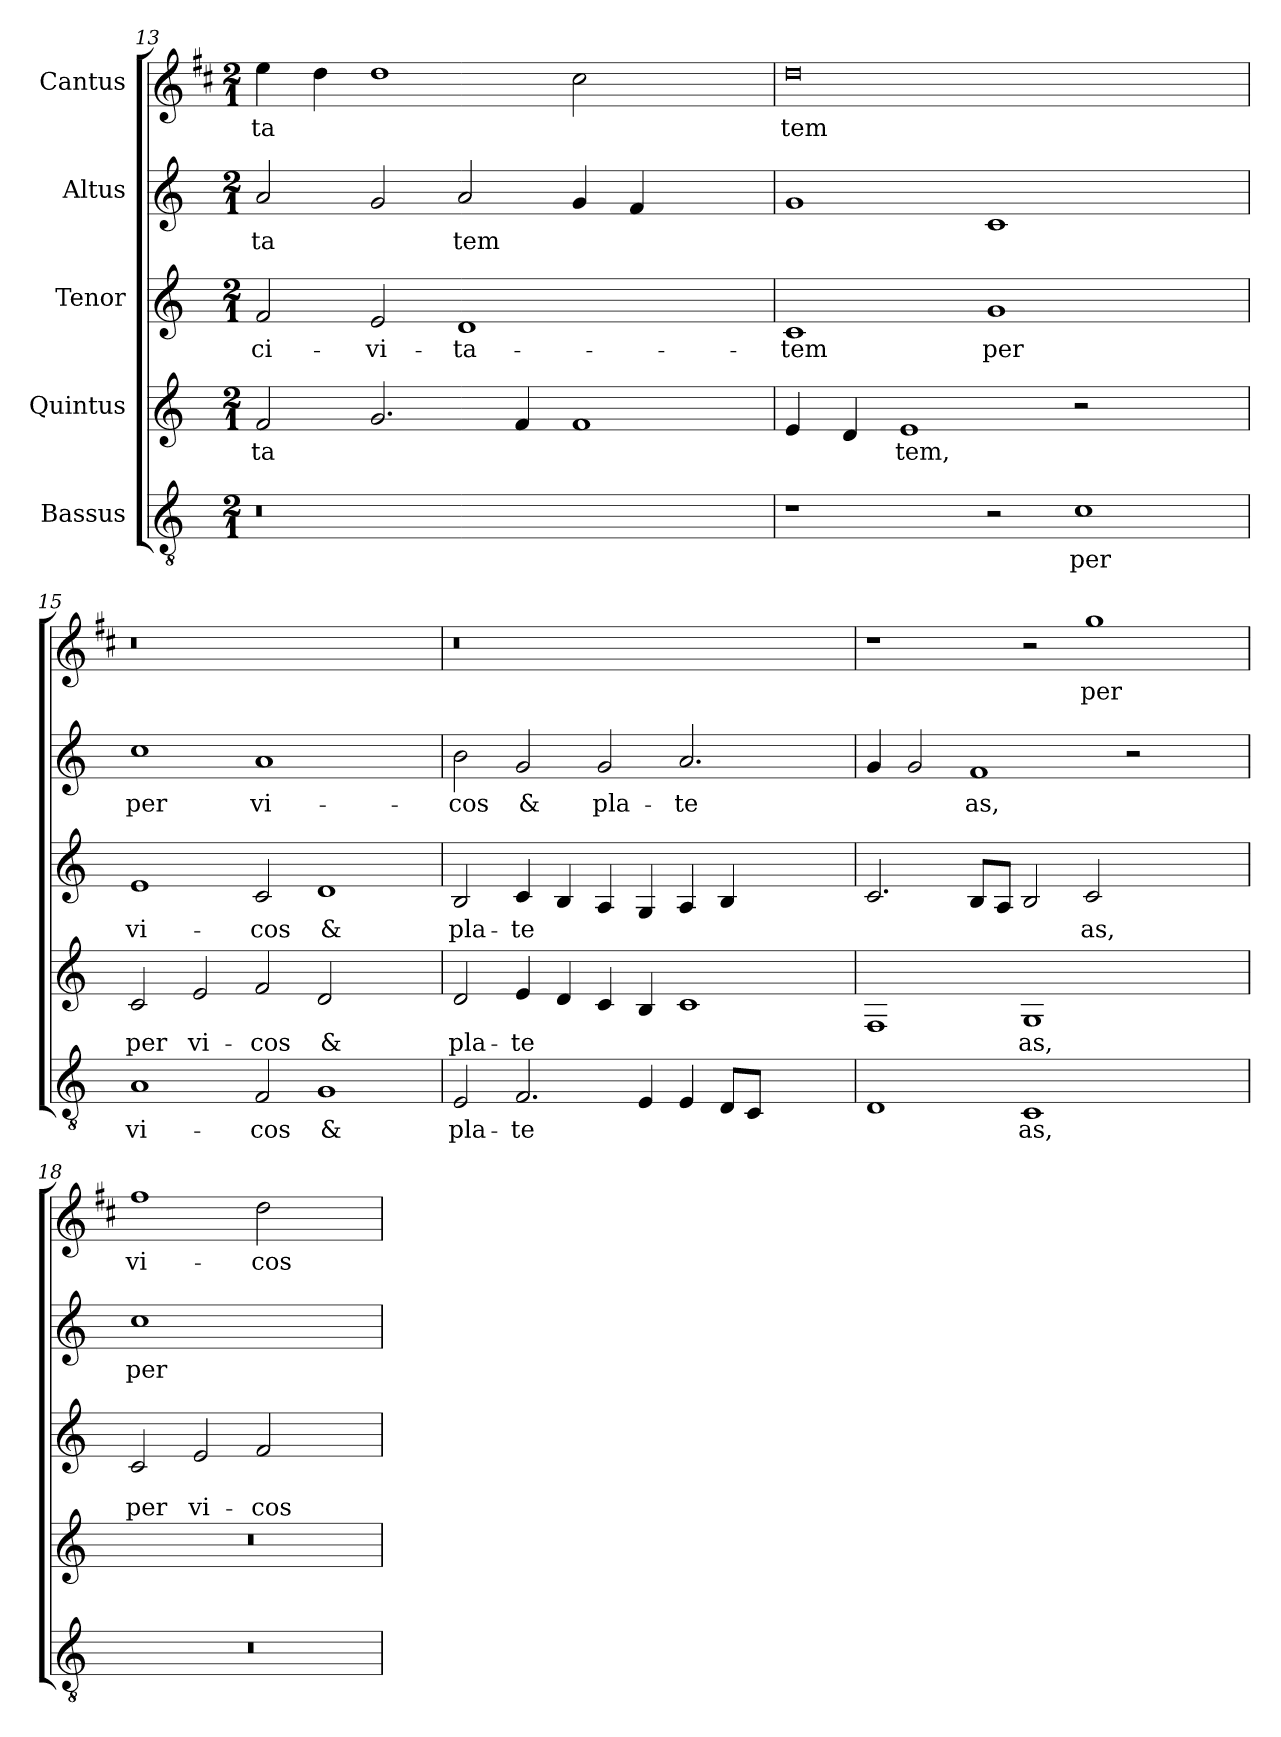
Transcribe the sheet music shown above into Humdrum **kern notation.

**kern	**text	**kern	**text	**kern	**text	**text	**kern	**text	**kern	**text
*part5	*part5	*part4	*part4	*part3	*part3	*part3	*part2	*part2	*part1	*part1
*staff5	*staff5	*staff4	*staff4	*staff3	*staff3	*staff3	*staff2	*staff2	*staff1	*staff1
*I"Bassus	*	*I"Quintus	*	*I"Tenor	*	*	*I"Altus	*	*I"Cantus	*
*clefGv2	*	*clefG2	*	*clefG2	*	*	*clefG2	*	*clefG2	*
*	*	*	*	*	*	*	*	*	*ITrd1c2	*
*k[]	*	*k[]	*	*k[]	*	*	*k[]	*	*k[]	*
*C:	*	*C:	*	*C:	*	*	*C:	*	*C:	*
*M2/1	*	*M2/1	*	*M2/1	*	*	*M2/1	*	*M2/1	*
=13	=13	=13	=13	=13	=13	=13	=13	=13	=13	=13
!	!	!	!LO:LY:b	!	!LO:LY:b	!	!	!LO:LY:b	!	!LO:LY:b
*	*	*	*	*	*	*	*	*	*^	*
0r	.	2f	-ta	2f	ci-	.	2a	-ta	4dd	0ryy	-ta
.	.	.	.	.	.	.	.	.	4cc	.	.
!	!	!	!	!	!LO:LY:b	!	!	!	!	!	!
.	.	2.g	.	2e	-vi-	.	2g	.	1cc	.	.
!	!	!	!	!	!LO:LY:b	!	!	!LO:LY:b	!	!	!
.	.	.	.	1d	-ta-	.	2a	tem	.	.	.
.	.	4f	.	.	.	.	.	.	.	.	.
.	.	1f	.	.	.	.	4g	.	2b	.	.
.	.	.	.	.	.	.	4f	.	.	.	.
2ryy	.	.	.	2ryy	.	.	2ryy	.	2ryy	2ryy	.
=14	=14	=14	=14	=14	=14	=14	=14	=14	=14	=14	=14
!	!	!	!	!	!LO:LY:b	!	!	!	!	!	!LO:LY:b
1r	.	4e	.	1c	-tem	.	1g	.	0cc	1ryy	tem
.	.	4d	.	.	.	.	.	.	.	.	.
!	!	!	!LO:LY:b	!	!	!	!	!	!	!	!
.	.	1e	tem,	.	.	.	.	.	.	.	.
!	!	!	!	!	!LO:LY:b	!	!	!	!	!	!
2r	.	.	.	1g	per	.	1c	.	.	2ryy	.
!	!LO:LY:b	!	!	!	!	!	!	!	!	!	!
1c	per	2r	.	.	.	.	.	.	.	2ryy	.
.	.	2ryy	.	2ryy	.	.	2ryy	.	2ryy	2ryy	.
=15	=15	=15	=15	=15	=15	=15	=15	=15	=15	=15	=15
!	!LO:LY:b	!	!LO:LY:b	!	!LO:LY:b	!	!	!LO:LY:b	!	!	!
1A	vi-	2c	per	1e	vi-	.	1cc	per	0r	2ryy	.
!	!	!	!LO:LY:b	!	!	!	!	!	!	!	!
.	.	2e	vi-	.	.	.	.	.	.	0ryy	.
!	!LO:LY:b	!	!LO:LY:b	!	!LO:LY:b	!	!	!LO:LY:b	!	!	!
2F	-cos	2f	-cos	2c	-cos	.	1a	vi-	.	.	.
!	!LO:LY:b	!	!LO:LY:b	!	!LO:LY:b	!	!	!	!	!	!
1G	&	2d	&	1d	&	.	.	.	.	.	.
.	.	2ryy	.	.	.	.	2ryy	.	2ryy	.	.
=16	=16	=16	=16	=16	=16	=16	=16	=16	=16	=16	=16
!	!LO:LY:b	!	!LO:LY:b	!	!LO:LY:b	!	!	!LO:LY:b	!	!	!
2E	pla-	2d	pla-	2B	pla-	.	2b	-cos	0r	2ryy	.
!	!LO:LY:b	!	!LO:LY:b	!	!LO:LY:b	!	!	!LO:LY:b	!	!	!
2.F	-te	4e	-te	4c	-te	.	2g	&	.	0ryy	.
.	.	4d	.	4B	.	.	.	.	.	.	.
!	!	!	!	!	!	!	!	!LO:LY:b	!	!	!
.	.	4c	.	4A	.	.	2g	pla-	.	.	.
4E	.	4B	.	4G	.	.	.	.	.	.	.
!	!	!	!	!	!	!	!	!LO:LY:b	!	!	!
4E	.	1c	.	4A	.	.	2.a	-te	.	.	.
8DL	.	.	.	4B	.	.	.	.	.	.	.
8CJ	.	.	.	.	.	.	.	.	.	.	.
2ryy	.	.	.	2ryy	.	.	.	.	2ryy	.	.
.	.	.	.	.	.	.	4ryy	.	.	.	.
=17	=17	=17	=17	=17	=17	=17	=17	=17	=17	=17	=17
1D	.	1F	.	2.c	.	.	4g	.	1r	1ryy	.
.	.	.	.	.	.	.	2g	.	.	.	.
!	!	!	!	!	!	!	!	!LO:LY:b	!	!	!
.	.	.	.	8BL	.	.	1f	as,	.	.	.
.	.	.	.	8AJ	.	.	.	.	.	.	.
!	!LO:LY:b	!	!LO:LY:b	!	!	!	!	!	!	!	!
1C	as,	1G	as,	2B	.	.	.	.	2r	1.ryy	.
!	!	!	!	!	!LO:LY:b	!	!	!	!	!	!LO:LY:b
.	.	.	.	2c	as,	.	.	.	1ff	.	per
.	.	.	.	.	.	.	2r	.	.	.	.
2ryy	.	2ryy	.	2ryy	.	.	.	.	.	.	.
.	.	.	.	.	.	.	4ryy	.	.	.	.
=18	=18	=18	=18	=18	=18	=18	=18	=18	=18	=18	=18
!	!	!	!	!	!	!LO:LY:b	!	!LO:LY:b	!	!	!LO:LY:b
0r	.	0r	.	2c	.	per	1cc	per	1ee	2ryy	vi-
!	!	!	!	!	!	!LO:LY:b	!	!	!	!	!
.	.	.	.	2e	.	vi-	.	.	.	1.ryy	.
!	!	!	!	!	!	!LO:LY:b	!	!LO:LY:b	!	!	!LO:LY:b
.	.	.	.	2f	.	-cos	[2ayy	vi-	2cc	.	-cos
.	.	.	.	2ryy	.	.	2ryy	.	2ryy	.	.
*	*	*	*	*	*	*	*	*	*v	*v	*
=	=	=	=	=	=	=	=	=	=	=
*-	*-	*-	*-	*-	*-	*-	*-	*-	*-	*-
